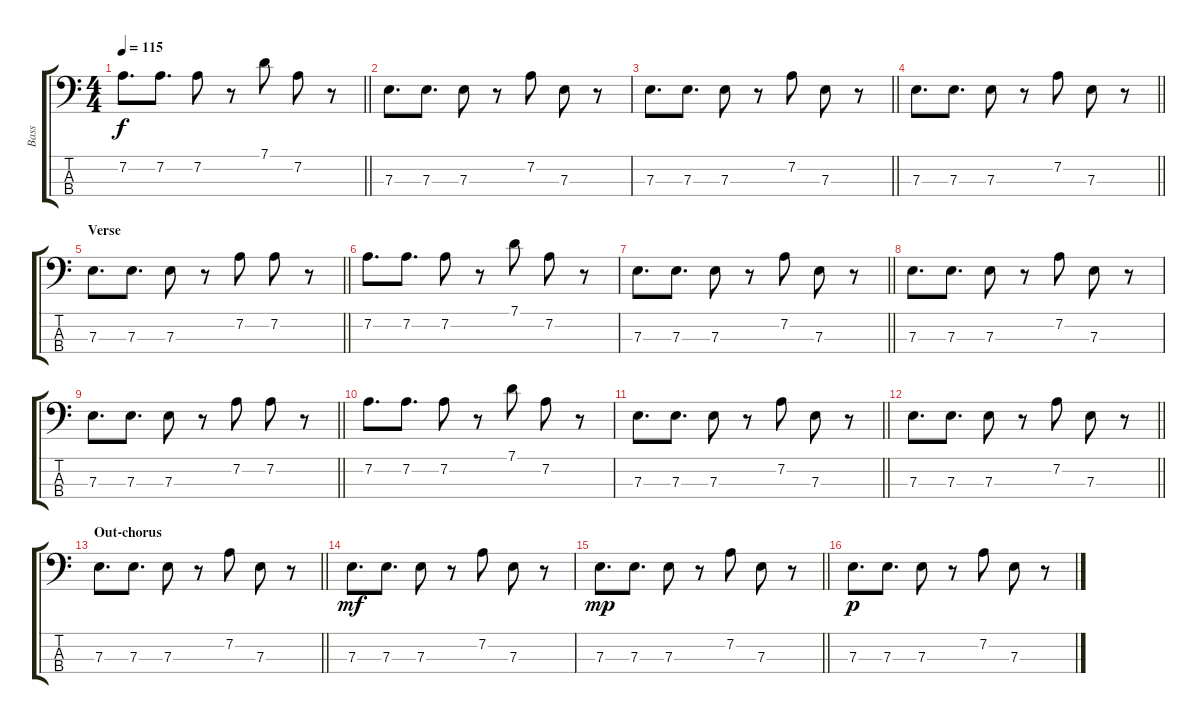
\track ("Bass" "Bass") {instrument electricbassfinger}
\staff {score tabs}
\tuning (G2 D2 A1 E1) {hide}
\ts (4 4)
\tempo 115
\clef f4
\barLineRight lightlight
\ks c
7.2.8{d dy f} 7.2.8{d} 7.2.8 r.8 7.1.8 7.2.8 r.8 |
7.3.8{d} 7.3.8{d} 7.3.8 r.8 7.2.8 7.3.8 r.8 |
\barLineRight lightlight
7.3.8{d} 7.3.8{d} 7.3.8 r.8 7.2.8 7.3.8 r.8 |
\barLineRight lightlight
7.3.8{d} 7.3.8{d} 7.3.8 r.8 7.2.8 7.3.8 r.8 |
\section ("" "Verse")
\barLineRight lightlight
7.3.8{d} 7.3.8{d} 7.3.8 r.8 7.2.8 7.2.8 r.8 |
7.2.8{d} 7.2.8{d} 7.2.8 r.8 7.1.8 7.2.8 r.8 |
\barLineRight lightlight
7.3.8{d} 7.3.8{d} 7.3.8 r.8 7.2.8 7.3.8 r.8 |
7.3.8{d} 7.3.8{d} 7.3.8 r.8 7.2.8 7.3.8 r.8 |
\barLineRight lightlight
7.3.8{d} 7.3.8{d} 7.3.8 r.8 7.2.8 7.2.8 r.8 |
7.2.8{d} 7.2.8{d} 7.2.8 r.8 7.1.8 7.2.8 r.8 |
\barLineRight lightlight
7.3.8{d} 7.3.8{d} 7.3.8 r.8 7.2.8 7.3.8 r.8 |
\barLineRight lightlight
7.3.8{d} 7.3.8{d} 7.3.8 r.8 7.2.8 7.3.8 r.8 |
\section ("" "Out-chorus")
\barLineRight lightlight
7.3.8{d} 7.3.8{d} 7.3.8 r.8 7.2.8 7.3.8 r.8 |
7.3.8{d dy mf} 7.3.8{d} 7.3.8 r.8 7.2.8 7.3.8 r.8 |
\barLineRight lightlight
7.3.8{d dy mp} 7.3.8{d} 7.3.8 r.8 7.2.8 7.3.8 r.8 |
7.3.8{d dy p} 7.3.8{d} 7.3.8 r.8 7.2.8 7.3.8 r.8
